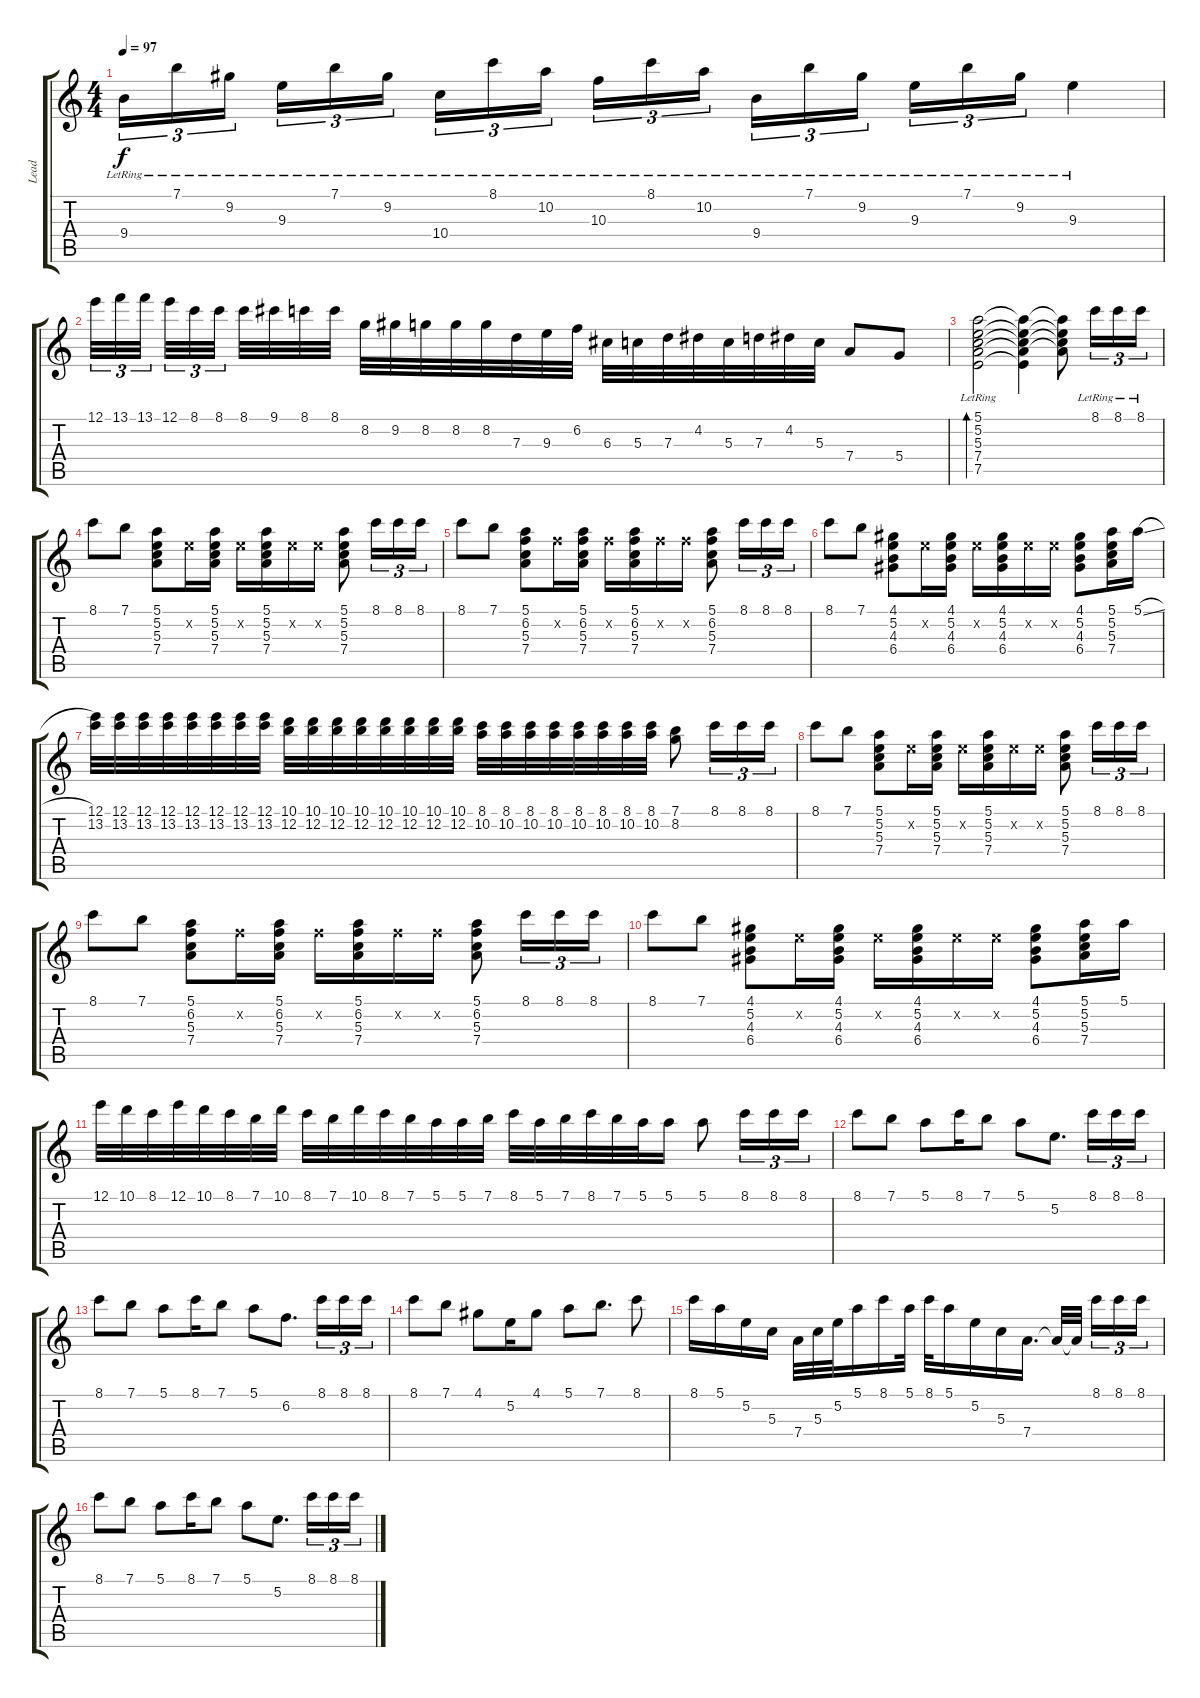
\track ("Lead" "Lead") {instrument acousticguitarsteel}
\staff {score tabs}
\tuning (E4 B3 G3 D3 A2 E2) {hide}
\ts (4 4)
\tempo 97
\clef g2
\ks c
9.4{lr}.16{tu (3 2) dy f} 7.1{lr}.16{tu (3 2)} 9.2{lr}.16{tu (3 2) beam splitsecondary} 9.3{lr}.16{tu (3 2)} 7.1{lr}.16{tu (3 2)} 9.2{lr}.16{tu (3 2)} 10.4{lr}.16{tu (3 2)} 8.1{lr}.16{tu (3 2)} 10.2{lr}.16{tu (3 2) beam splitsecondary} 10.3{lr}.16{tu (3 2)} 8.1{lr}.16{tu (3 2)} 10.2{lr}.16{tu (3 2)} 9.4{lr}.16{tu (3 2)} 7.1{lr}.16{tu (3 2)} 9.2{lr}.16{tu (3 2) beam splitsecondary} 9.3{lr}.16{tu (3 2)} 7.1{lr}.16{tu (3 2)} 9.2{lr}.16{tu (3 2)} 9.3{lr}.4 |
12.1.32{tu (3 2)} 13.1.32{tu (3 2)} 13.1.32{tu (3 2) beam splitsecondary} 12.1.32{tu (3 2)} 8.1.32{tu (3 2)} 8.1.32{tu (3 2) beam splitsecondary} 8.1.32 9.1.32 8.1.32 8.1.32 8.2.32 9.2.32 8.2.32 8.2.32 8.2.32 7.3.32 9.3.32 6.2.32 6.3.32 5.3.32 7.3.32 4.2.32 5.3.32 7.3.32 4.2.32 5.3.32 7.4.8 5.4.8 |
(5.1{lr} 5.2{lr} 5.3{lr} 7.4{lr} 7.5{lr}).2{bd 120} (5.1{t} 5.2{t} 5.3{t} 7.4{t} 7.5{t}).4 (5.1{t} 5.2{t} 5.3{t} 7.4{t}).8 8.1{lr}.16{tu (3 2)} 8.1{lr}.16{tu (3 2)} 8.1{lr}.16{tu (3 2)} |
8.1.8 7.1.8 (5.1 5.2 5.3 7.4).8 5.2{x}.16 (5.1 5.2 5.3 7.4).16 5.2{x}.16 (5.1 5.2 5.3 7.4).16 5.2{x}.16 5.2{x}.16 (5.1 5.2 5.3 7.4).8 8.1.16{tu (3 2)} 8.1.16{tu (3 2)} 8.1.16{tu (3 2)} |
8.1.8 7.1.8 (5.1 6.2 5.3 7.4).8 6.2{x}.16 (5.1 6.2 5.3 7.4).16 6.2{x}.16 (5.1 6.2 5.3 7.4).16 6.2{x}.16 6.2{x}.16 (5.1 6.2 5.3 7.4).8 8.1.16{tu (3 2)} 8.1.16{tu (3 2)} 8.1.16{tu (3 2)} |
8.1.8 7.1.8 (4.1 5.2 4.3 6.4).8 5.2{x}.16 (4.1 5.2 4.3 6.4).16 5.2{x}.16 (4.1 5.2 4.3 6.4).16 5.2{x}.16 5.2{x}.16 (4.1 5.2 4.3 6.4).8 (5.1 5.2 5.3 7.4).16 5.1{sl}.16 |
(12.1 13.2).32 (12.1 13.2).32 (12.1 13.2).32 (12.1 13.2).32 (12.1 13.2).32 (12.1 13.2).32 (12.1 13.2).32 (12.1 13.2).32 (10.1 12.2).32 (10.1 12.2).32 (10.1 12.2).32 (10.1 12.2).32 (10.1 12.2).32 (10.1 12.2).32 (10.1 12.2).32 (10.1 12.2).32 (8.1 10.2).32 (8.1 10.2).32 (8.1 10.2).32 (8.1 10.2).32 (8.1 10.2).32 (8.1 10.2).32 (8.1 10.2).32 (8.1 10.2).32 (7.1 8.2).8 8.1.16{tu (3 2)} 8.1.16{tu (3 2)} 8.1.16{tu (3 2)} |
8.1.8 7.1.8 (5.1 5.2 5.3 7.4).8 5.2{x}.16 (5.1 5.2 5.3 7.4).16 5.2{x}.16 (5.1 5.2 5.3 7.4).16 5.2{x}.16 5.2{x}.16 (5.1 5.2 5.3 7.4).8 8.1.16{tu (3 2)} 8.1.16{tu (3 2)} 8.1.16{tu (3 2)} |
8.1.8 7.1.8 (5.1 6.2 5.3 7.4).8 6.2{x}.16 (5.1 6.2 5.3 7.4).16 6.2{x}.16 (5.1 6.2 5.3 7.4).16 6.2{x}.16 6.2{x}.16 (5.1 6.2 5.3 7.4).8 8.1.16{tu (3 2)} 8.1.16{tu (3 2)} 8.1.16{tu (3 2)} |
8.1.8 7.1.8 (4.1 5.2 4.3 6.4).8 5.2{x}.16 (4.1 5.2 4.3 6.4).16 5.2{x}.16 (4.1 5.2 4.3 6.4).16 5.2{x}.16 5.2{x}.16 (4.1 5.2 4.3 6.4).8 (5.1 5.2 5.3 7.4).16 5.1.16 |
12.1.32 10.1.32 8.1.32 12.1.32 10.1.32 8.1.32 7.1.32 10.1.32 8.1.32 7.1.32 10.1.32 8.1.32 7.1.32 5.1.32 5.1.32 7.1.32 8.1.32 5.1.32 7.1.32 8.1.32 7.1.32 5.1.32 5.1.16 5.1.8 8.1.16{tu (3 2)} 8.1.16{tu (3 2)} 8.1.16{tu (3 2)} |
8.1.8 7.1.8 5.1.8 8.1.16 7.1.8 5.1.8 5.2.8{d} 8.1.16{tu (3 2)} 8.1.16{tu (3 2)} 8.1.16{tu (3 2)} |
8.1.8 7.1.8 5.1.8 8.1.16 7.1.8 5.1.8 6.2.8{d} 8.1.16{tu (3 2)} 8.1.16{tu (3 2)} 8.1.16{tu (3 2)} |
8.1.8 7.1.8 4.1.8 5.2.16 4.1.8 5.1.8 7.1.8{d} 8.1.8 |
8.1.16 5.1.16 5.2.16 5.3.16 7.4.32 5.3.32 5.2.32 5.1.16 8.1.16 5.1.32 8.1.32 5.1.16 5.2.16 5.3.16 7.4.16{d} 7.4{t}.32 7.4{t}.32{beam splitsecondary} 8.1.16{tu (3 2)} 8.1.16{tu (3 2)} 8.1.16{tu (3 2)} |
8.1.8 7.1.8 5.1.8 8.1.16 7.1.8 5.1.8 5.2.8{d} 8.1.16{tu (3 2)} 8.1.16{tu (3 2)} 8.1.16{tu (3 2)}
